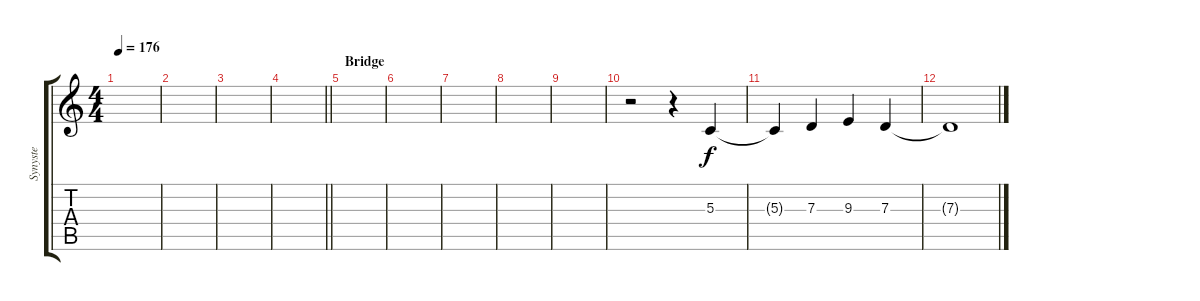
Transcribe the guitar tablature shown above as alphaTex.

\track ("   Synyster Gates - Vocals" "   Synyste") {instrument sopranosax}
\staff {score tabs}
\tuning (E4 B3 G3 D3 A2 E2) {hide}
\ts (4 4)
\tempo 176
\clef g2
\ks c
|
|
|
\barLineRight lightlight
|
\section ("" "Bridge")
|
|
|
|
|
r.2 r.4 5.3.4 |
5.3{t}.4 7.3.4 9.3.4 7.3.4 |
7.3{t}.1
